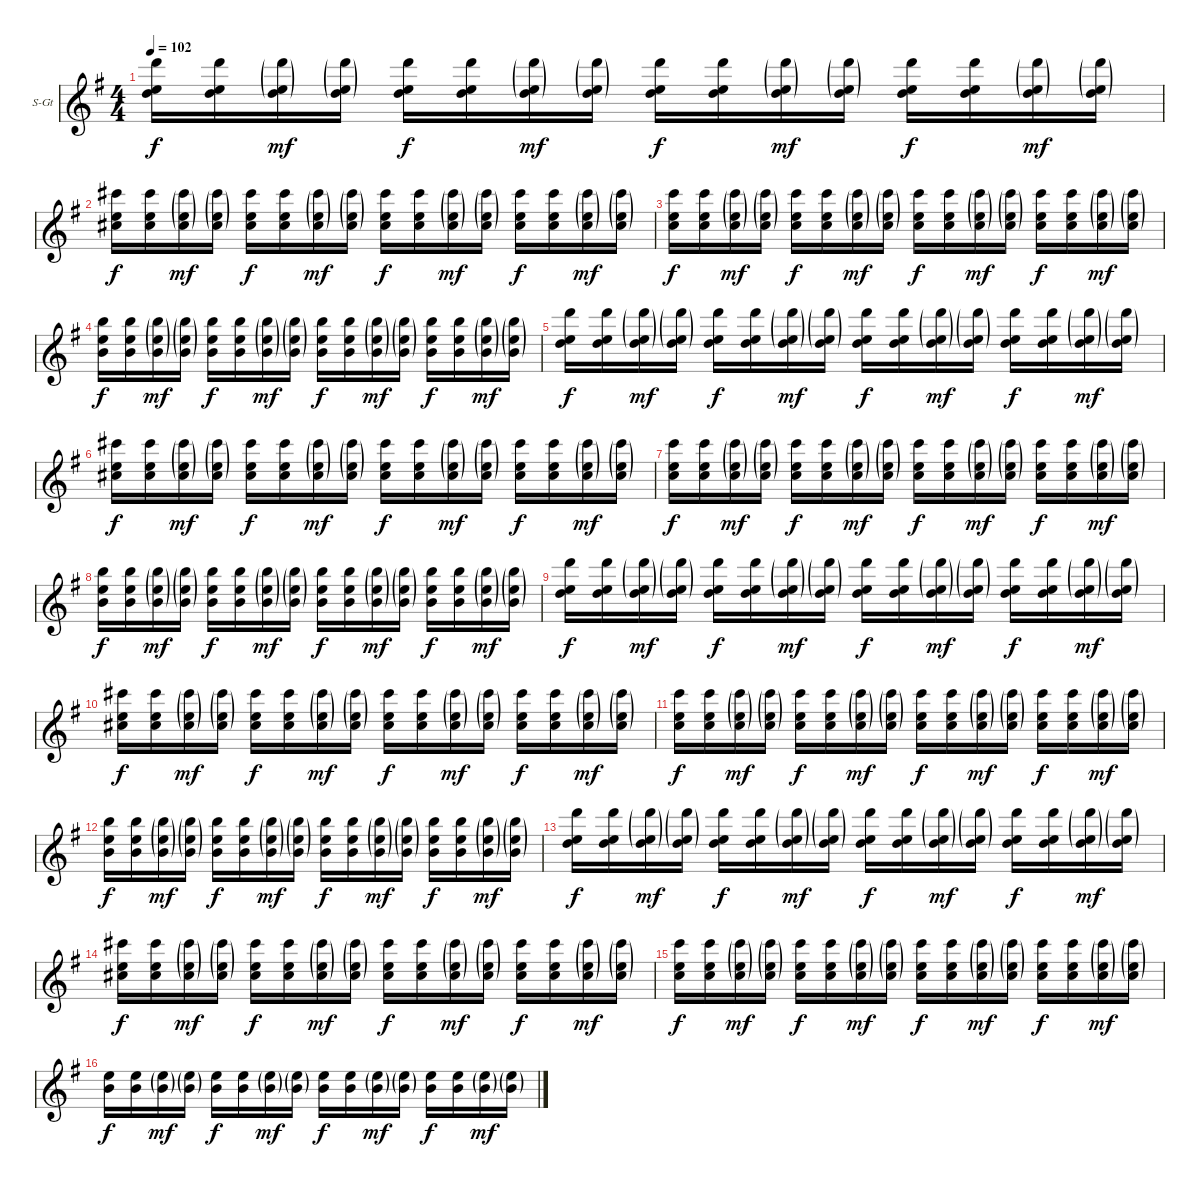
\bracketExtendMode groupsimilarinstruments
\firstSystemTrackNameOrientation horizontal
\otherSystemsTrackNameOrientation horizontal
\track ("Keyboard" "S-Gt") {instrument lead2sawtooth}
\staff {score}
\tuning (E4 B3 G3 D3 A2 E2)
\displaytranspose 12
\ts (4 4)
\tempo 102
\clef g2
\ks g
(15.2 9.3 12.4).16{dy f} (15.2 9.3 12.4).16 (15.2{g} 9.3{g} 12.4{g}).16{dy mf} (15.2{g} 9.3{g} 12.4{g}).16 (15.2 9.3 12.4).16{dy f} (15.2 9.3 12.4).16 (15.2{g} 9.3{g} 12.4{g}).16{dy mf} (15.2{g} 9.3{g} 12.4{g}).16 (15.2 9.3 12.4).16{dy f} (15.2 9.3 12.4).16 (15.2{g} 9.3{g} 12.4{g}).16{dy mf} (15.2{g} 9.3{g} 12.4{g}).16 (15.2 9.3 12.4).16{dy f} (15.2 9.3 12.4).16 (15.2{g} 9.3{g} 12.4{g}).16{dy mf} (15.2{g} 9.3{g} 12.4{g}).16 |
(14.2 9.3 11.4).16{dy f} (14.2 9.3 11.4).16 (14.2{g} 9.3{g} 11.4{g}).16{dy mf} (14.2{g} 9.3{g} 11.4{g}).16 (14.2 9.3 11.4).16{dy f} (14.2 9.3 11.4).16 (14.2{g} 9.3{g} 11.4{g}).16{dy mf} (14.2{g} 9.3{g} 11.4{g}).16 (14.2 9.3 11.4).16{dy f} (14.2 9.3 11.4).16 (14.2{g} 9.3{g} 11.4{g}).16{dy mf} (14.2{g} 9.3{g} 11.4{g}).16 (14.2 9.3 11.4).16{dy f} (14.2 9.3 11.4).16 (14.2{g} 9.3{g} 11.4{g}).16{dy mf} (14.2{g} 9.3{g} 11.4{g}).16 |
(13.2 9.3 10.4).16{dy f} (13.2 9.3 10.4).16 (13.2{g} 9.3{g} 10.4{g}).16{dy mf} (13.2{g} 9.3{g} 10.4{g}).16 (13.2 9.3 10.4).16{dy f} (13.2 9.3 10.4).16 (13.2{g} 9.3{g} 10.4{g}).16{dy mf} (13.2{g} 9.3{g} 10.4{g}).16 (13.2 9.3 10.4).16{dy f} (13.2 9.3 10.4).16 (13.2{g} 9.3{g} 10.4{g}).16{dy mf} (13.2{g} 9.3{g} 10.4{g}).16 (13.2 9.3 10.4).16{dy f} (13.2 9.3 10.4).16 (13.2{g} 9.3{g} 10.4{g}).16{dy mf} (13.2{g} 9.3{g} 10.4{g}).16 |
(7.1 5.2 4.3).16{dy f} (7.1 5.2 4.3).16 (7.1{g} 5.2{g} 4.3{g}).16{dy mf} (7.1{g} 5.2{g} 4.3{g}).16 (7.1 5.2 4.3).16{dy f} (7.1 5.2 4.3).16 (7.1{g} 5.2{g} 4.3{g}).16{dy mf} (7.1{g} 5.2{g} 4.3{g}).16 (7.1 5.2 4.3).16{dy f} (7.1 5.2 4.3).16 (7.1{g} 5.2{g} 4.3{g}).16{dy mf} (7.1{g} 5.2{g} 4.3{g}).16 (7.1 5.2 4.3).16{dy f} (7.1 5.2 4.3).16 (7.1{g} 5.2{g} 4.3{g}).16{dy mf} (7.1{g} 5.2{g} 4.3{g}).16 |
(15.2 9.3 12.4).16{dy f} (15.2 9.3 12.4).16 (15.2{g} 9.3{g} 12.4{g}).16{dy mf} (15.2{g} 9.3{g} 12.4{g}).16 (15.2 9.3 12.4).16{dy f} (15.2 9.3 12.4).16 (15.2{g} 9.3{g} 12.4{g}).16{dy mf} (15.2{g} 9.3{g} 12.4{g}).16 (15.2 9.3 12.4).16{dy f} (15.2 9.3 12.4).16 (15.2{g} 9.3{g} 12.4{g}).16{dy mf} (15.2{g} 9.3{g} 12.4{g}).16 (15.2 9.3 12.4).16{dy f} (15.2 9.3 12.4).16 (15.2{g} 9.3{g} 12.4{g}).16{dy mf} (15.2{g} 9.3{g} 12.4{g}).16 |
(14.2 9.3 11.4).16{dy f} (14.2 9.3 11.4).16 (14.2{g} 9.3{g} 11.4{g}).16{dy mf} (14.2{g} 9.3{g} 11.4{g}).16 (14.2 9.3 11.4).16{dy f} (14.2 9.3 11.4).16 (14.2{g} 9.3{g} 11.4{g}).16{dy mf} (14.2{g} 9.3{g} 11.4{g}).16 (14.2 9.3 11.4).16{dy f} (14.2 9.3 11.4).16 (14.2{g} 9.3{g} 11.4{g}).16{dy mf} (14.2{g} 9.3{g} 11.4{g}).16 (14.2 9.3 11.4).16{dy f} (14.2 9.3 11.4).16 (14.2{g} 9.3{g} 11.4{g}).16{dy mf} (14.2{g} 9.3{g} 11.4{g}).16 |
(13.2 9.3 10.4).16{dy f} (13.2 9.3 10.4).16 (13.2{g} 9.3{g} 10.4{g}).16{dy mf} (13.2{g} 9.3{g} 10.4{g}).16 (13.2 9.3 10.4).16{dy f} (13.2 9.3 10.4).16 (13.2{g} 9.3{g} 10.4{g}).16{dy mf} (13.2{g} 9.3{g} 10.4{g}).16 (13.2 9.3 10.4).16{dy f} (13.2 9.3 10.4).16 (13.2{g} 9.3{g} 10.4{g}).16{dy mf} (13.2{g} 9.3{g} 10.4{g}).16 (13.2 9.3 10.4).16{dy f} (13.2 9.3 10.4).16 (13.2{g} 9.3{g} 10.4{g}).16{dy mf} (13.2{g} 9.3{g} 10.4{g}).16 |
(7.1 5.2 4.3).16{dy f} (7.1 5.2 4.3).16 (7.1{g} 5.2{g} 4.3{g}).16{dy mf} (7.1{g} 5.2{g} 4.3{g}).16 (7.1 5.2 4.3).16{dy f} (7.1 5.2 4.3).16 (7.1{g} 5.2{g} 4.3{g}).16{dy mf} (7.1{g} 5.2{g} 4.3{g}).16 (7.1 5.2 4.3).16{dy f} (7.1 5.2 4.3).16 (7.1{g} 5.2{g} 4.3{g}).16{dy mf} (7.1{g} 5.2{g} 4.3{g}).16 (7.1 5.2 4.3).16{dy f} (7.1 5.2 4.3).16 (7.1{g} 5.2{g} 4.3{g}).16{dy mf} (7.1{g} 5.2{g} 4.3{g}).16 |
(15.2 9.3 12.4).16{dy f} (15.2 9.3 12.4).16 (15.2{g} 9.3{g} 12.4{g}).16{dy mf} (15.2{g} 9.3{g} 12.4{g}).16 (15.2 9.3 12.4).16{dy f} (15.2 9.3 12.4).16 (15.2{g} 9.3{g} 12.4{g}).16{dy mf} (15.2{g} 9.3{g} 12.4{g}).16 (15.2 9.3 12.4).16{dy f} (15.2 9.3 12.4).16 (15.2{g} 9.3{g} 12.4{g}).16{dy mf} (15.2{g} 9.3{g} 12.4{g}).16 (15.2 9.3 12.4).16{dy f} (15.2 9.3 12.4).16 (15.2{g} 9.3{g} 12.4{g}).16{dy mf} (15.2{g} 9.3{g} 12.4{g}).16 |
(14.2 9.3 11.4).16{dy f} (14.2 9.3 11.4).16 (14.2{g} 9.3{g} 11.4{g}).16{dy mf} (14.2{g} 9.3{g} 11.4{g}).16 (14.2 9.3 11.4).16{dy f} (14.2 9.3 11.4).16 (14.2{g} 9.3{g} 11.4{g}).16{dy mf} (14.2{g} 9.3{g} 11.4{g}).16 (14.2 9.3 11.4).16{dy f} (14.2 9.3 11.4).16 (14.2{g} 9.3{g} 11.4{g}).16{dy mf} (14.2{g} 9.3{g} 11.4{g}).16 (14.2 9.3 11.4).16{dy f} (14.2 9.3 11.4).16 (14.2{g} 9.3{g} 11.4{g}).16{dy mf} (14.2{g} 9.3{g} 11.4{g}).16 |
(13.2 9.3 10.4).16{dy f} (13.2 9.3 10.4).16 (13.2{g} 9.3{g} 10.4{g}).16{dy mf} (13.2{g} 9.3{g} 10.4{g}).16 (13.2 9.3 10.4).16{dy f} (13.2 9.3 10.4).16 (13.2{g} 9.3{g} 10.4{g}).16{dy mf} (13.2{g} 9.3{g} 10.4{g}).16 (13.2 9.3 10.4).16{dy f} (13.2 9.3 10.4).16 (13.2{g} 9.3{g} 10.4{g}).16{dy mf} (13.2{g} 9.3{g} 10.4{g}).16 (13.2 9.3 10.4).16{dy f} (13.2 9.3 10.4).16 (13.2{g} 9.3{g} 10.4{g}).16{dy mf} (13.2{g} 9.3{g} 10.4{g}).16 |
(7.1 5.2 4.3).16{dy f} (7.1 5.2 4.3).16 (7.1{g} 5.2{g} 4.3{g}).16{dy mf} (7.1{g} 5.2{g} 4.3{g}).16 (7.1 5.2 4.3).16{dy f} (7.1 5.2 4.3).16 (7.1{g} 5.2{g} 4.3{g}).16{dy mf} (7.1{g} 5.2{g} 4.3{g}).16 (7.1 5.2 4.3).16{dy f} (7.1 5.2 4.3).16 (7.1{g} 5.2{g} 4.3{g}).16{dy mf} (7.1{g} 5.2{g} 4.3{g}).16 (7.1 5.2 4.3).16{dy f} (7.1 5.2 4.3).16 (7.1{g} 5.2{g} 4.3{g}).16{dy mf} (7.1{g} 5.2{g} 4.3{g}).16 |
(15.2 9.3 12.4).16{dy f} (15.2 9.3 12.4).16 (15.2{g} 9.3{g} 12.4{g}).16{dy mf} (15.2{g} 9.3{g} 12.4{g}).16 (15.2 9.3 12.4).16{dy f} (15.2 9.3 12.4).16 (15.2{g} 9.3{g} 12.4{g}).16{dy mf} (15.2{g} 9.3{g} 12.4{g}).16 (15.2 9.3 12.4).16{dy f} (15.2 9.3 12.4).16 (15.2{g} 9.3{g} 12.4{g}).16{dy mf} (15.2{g} 9.3{g} 12.4{g}).16 (15.2 9.3 12.4).16{dy f} (15.2 9.3 12.4).16 (15.2{g} 9.3{g} 12.4{g}).16{dy mf} (15.2{g} 9.3{g} 12.4{g}).16 |
(14.2 9.3 11.4).16{dy f} (14.2 9.3 11.4).16 (14.2{g} 9.3{g} 11.4{g}).16{dy mf} (14.2{g} 9.3{g} 11.4{g}).16 (14.2 9.3 11.4).16{dy f} (14.2 9.3 11.4).16 (14.2{g} 9.3{g} 11.4{g}).16{dy mf} (14.2{g} 9.3{g} 11.4{g}).16 (14.2 9.3 11.4).16{dy f} (14.2 9.3 11.4).16 (14.2{g} 9.3{g} 11.4{g}).16{dy mf} (14.2{g} 9.3{g} 11.4{g}).16 (14.2 9.3 11.4).16{dy f} (14.2 9.3 11.4).16 (14.2{g} 9.3{g} 11.4{g}).16{dy mf} (14.2{g} 9.3{g} 11.4{g}).16 |
(13.2 9.3 10.4).16{dy f} (13.2 9.3 10.4).16 (13.2{g} 9.3{g} 10.4{g}).16{dy mf} (13.2{g} 9.3{g} 10.4{g}).16 (13.2 9.3 10.4).16{dy f} (13.2 9.3 10.4).16 (13.2{g} 9.3{g} 10.4{g}).16{dy mf} (13.2{g} 9.3{g} 10.4{g}).16 (13.2 9.3 10.4).16{dy f} (13.2 9.3 10.4).16 (13.2{g} 9.3{g} 10.4{g}).16{dy mf} (13.2{g} 9.3{g} 10.4{g}).16 (13.2 9.3 10.4).16{dy f} (13.2 9.3 10.4).16 (13.2{g} 9.3{g} 10.4{g}).16{dy mf} (13.2{g} 9.3{g} 10.4{g}).16 |
(9.3 9.4).16{dy f} (9.3 9.4).16 (9.3{g} 9.4{g}).16{dy mf} (9.3{g} 9.4{g}).16 (9.3 9.4).16{dy f} (9.3 9.4).16 (9.3{g} 9.4{g}).16{dy mf} (9.3{g} 9.4{g}).16 (9.3 9.4).16{dy f} (9.3 9.4).16 (9.3{g} 9.4{g}).16{dy mf} (9.3{g} 9.4{g}).16 (9.3 9.4).16{dy f} (9.3 9.4).16 (9.3{g} 9.4{g}).16{dy mf} (9.3{g} 9.4{g}).16
